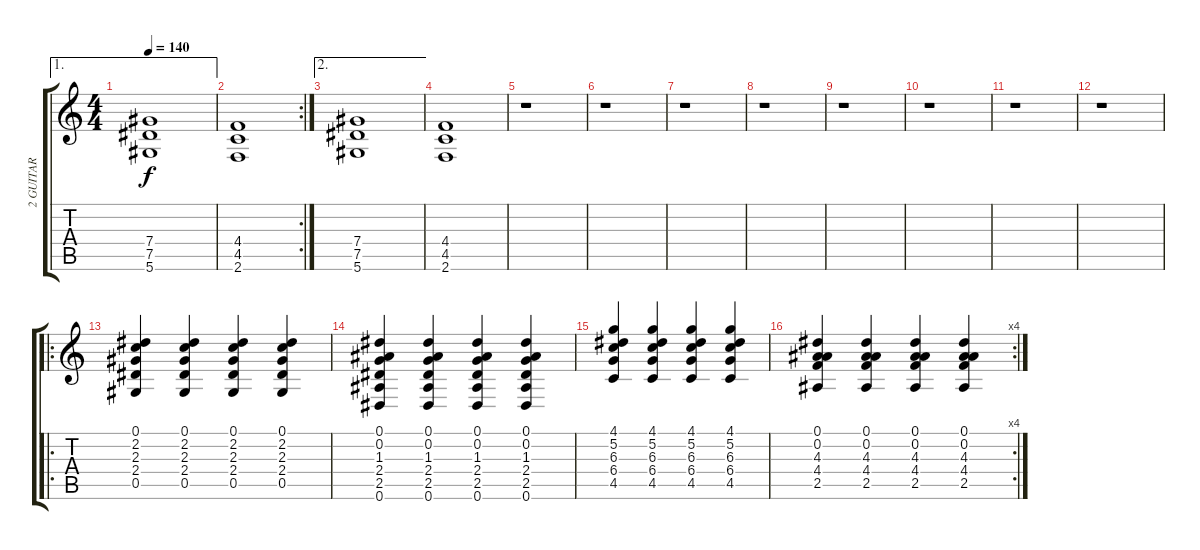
\track ("2 GUITAR" "2 GUITAR") {instrument distortionguitar}
\staff {score tabs}
\tuning (Eb4 Bb3 Gb3 Db3 Ab2 Eb2) {hide}
\ae 1
\ts (4 4)
\tempo 140
\clef g2
\ks c
(7.4 7.5 5.6).1{dy f} |
\rc 2
(4.4 4.5 2.6).1 |
\ae 2
(7.4 7.5 5.6).1 |
(4.4 4.5 2.6).1 |
r.1 |
r.1 |
r.1 |
r.1 |
r.1 |
r.1 |
r.1 |
r.1 |
\ro
(0.1 2.2 2.3 2.4 0.5).4 (0.1 2.2 2.3 2.4 0.5).4 (0.1 2.2 2.3 2.4 0.5).4 (0.1 2.2 2.3 2.4 0.5).4 |
(0.1 0.2 1.3 2.4 2.5 0.6).4 (0.1 0.2 1.3 2.4 2.5 0.6).4 (0.1 0.2 1.3 2.4 2.5 0.6).4 (0.1 0.2 1.3 2.4 2.5 0.6).4 |
(4.1 5.2 6.3 6.4 4.5).4 (4.1 5.2 6.3 6.4 4.5).4 (4.1 5.2 6.3 6.4 4.5).4 (4.1 5.2 6.3 6.4 4.5).4 |
\rc 4
(0.1 0.2 4.3 4.4 2.5).4 (0.1 0.2 4.3 4.4 2.5).4 (0.1 0.2 4.3 4.4 2.5).4 (0.1 0.2 4.3 4.4 2.5).4
